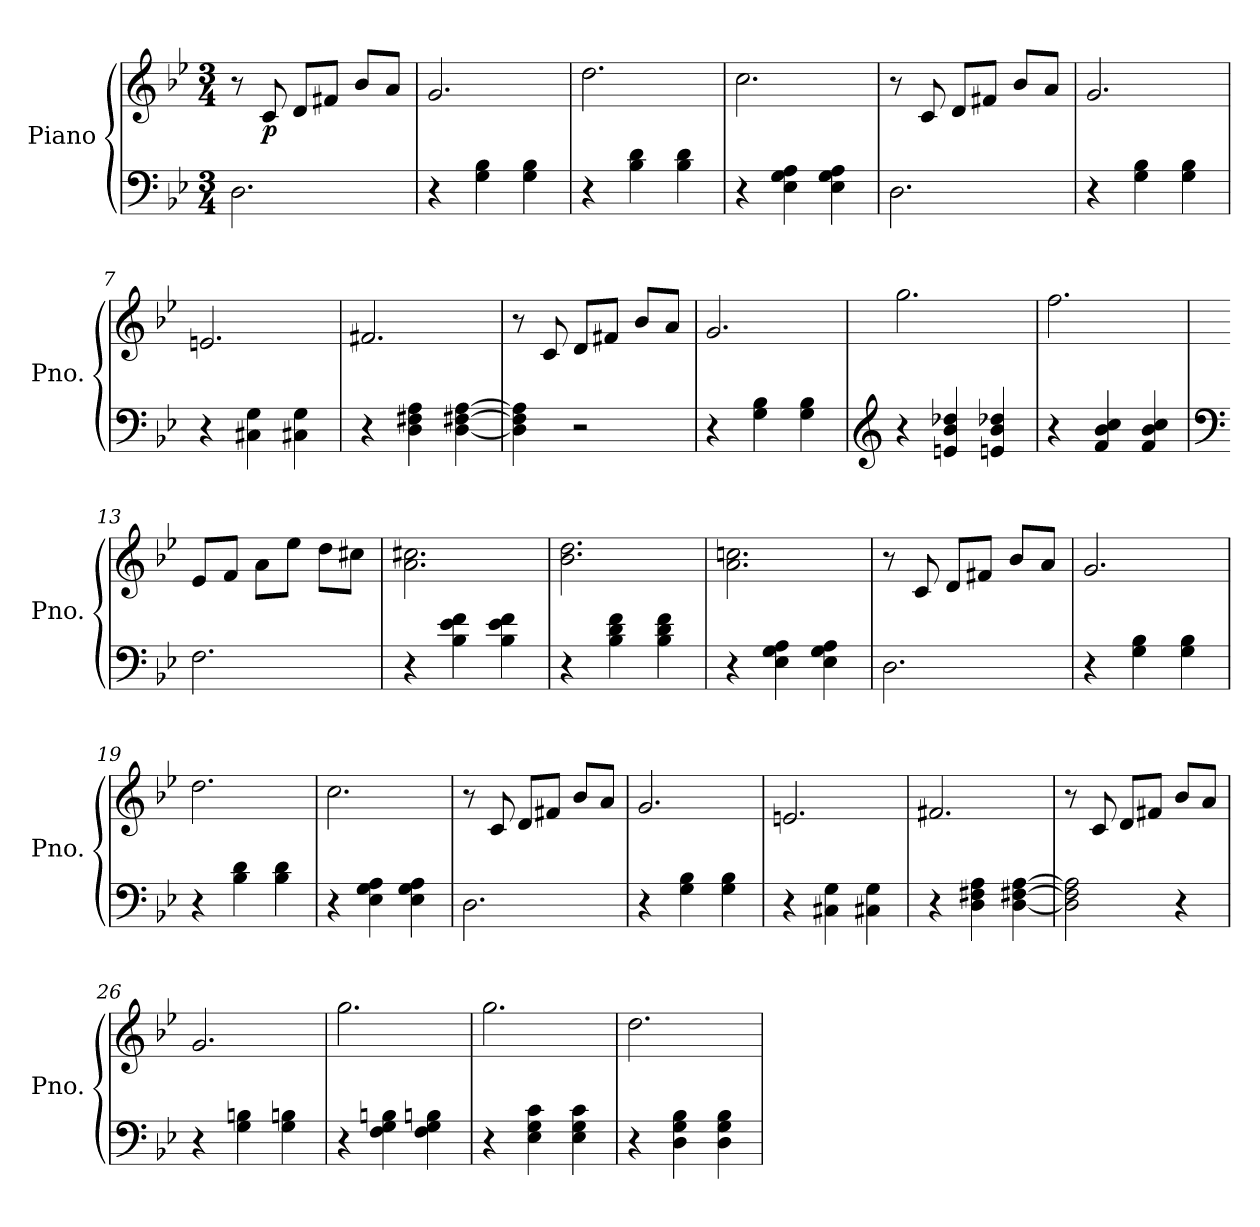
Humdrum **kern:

**kern	**kern	**dynam
*part1	*part1	*part1
*staff2	*staff1	*staff1/2
*I"Piano	*	*
*I'Pno.	*	*
*clefF4	*clefG2	*
*k[b-e-]	*k[b-e-]	*
*M3/4	*M3/4	*
=1	=1	=1
2.D\	8r	.
*	*MM100	*
!	!	!LO:DY:b
.	8c/	p
.	8d/L	.
.	8f#X/J	.
.	8b-/L	.
.	8a/J	.
=2	=2	=2
4r	2.g/	.
4G\ 4B-\	.	.
4G\ 4B-\	.	.
=3	=3	=3
4r	2.dd\	.
4B-\ 4d\	.	.
4B-\ 4d\	.	.
=4	=4	=4
4r	2.cc\	.
4E-\ 4G\ 4A\	.	.
4E-\ 4G\ 4A\	.	.
=5	=5	=5
2.D\	8r	.
.	8c/	.
.	8d/L	.
.	8f#X/J	.
.	8b-/L	.
.	8a/J	.
=6	=6	=6
4r	2.g/	.
4G\ 4B-\	.	.
4G\ 4B-\	.	.
=7	=7	=7
4r	2.en/	.
4C#X\ 4G\	.	.
4C#X\ 4G\	.	.
!!LO:LB:g=z
=8	=8	=8
4r	2.f#X/	.
4D\ 4F#X\ 4A\	.	.
[4D\ [4F#X\ [4A\	.	.
=9	=9	=9
4D\] 4F#\] 4A\]	8r	.
.	8c/	.
2r	8d/L	.
.	8f#X/J	.
.	8b-/L	.
.	8a/J	.
=10	=10	=10
4r	2.g/	.
4G\ 4B-\	.	.
4G\ 4B-\	.	.
=11	=11	=11
*clefG2	*	*
4r	2.gg\	.
4en/ 4b-/ 4dd-X/	.	.
4en/ 4b-/ 4dd-X/	.	.
=12	=12	=12
4r	2.ff\	.
4f/ 4b-/ 4cc/	.	.
4f/ 4b-/ 4cc/	.	.
=13	=13	=13
*clefF4	*	*
2.F\	8e-/L	.
.	8f/J	.
.	8a\L	.
.	8ee-\J	.
.	8dd\L	.
.	8cc#X\J	.
=14	=14	=14
4r	2.a\ 2.cc#X\	.
4B-\ 4e-\ 4f\	.	.
4B-\ 4e-\ 4f\	.	.
!!LO:LB:g=z
=15	=15	=15
4r	2.b-\ 2.dd\	.
4B-\ 4d\ 4f\	.	.
4B-\ 4d\ 4f\	.	.
=16	=16	=16
4r	2.a\ 2.ccn\	.
4E-\ 4G\ 4A\	.	.
4E-\ 4G\ 4A\	.	.
=17	=17	=17
2.D\	8r	.
.	8c/	.
.	8d/L	.
.	8f#X/J	.
.	8b-/L	.
.	8a/J	.
=18	=18	=18
4r	2.g/	.
4G\ 4B-\	.	.
4G\ 4B-\	.	.
=19	=19	=19
4r	2.dd\	.
4B-\ 4d\	.	.
4B-\ 4d\	.	.
=20	=20	=20
4r	2.cc\	.
4E-\ 4G\ 4A\	.	.
4E-\ 4G\ 4A\	.	.
=21	=21	=21
2.D\	8r	.
.	8c/	.
.	8d/L	.
.	8f#X/J	.
.	8b-/L	.
.	8a/J	.
=22	=22	=22
4r	2.g/	.
4G\ 4B-\	.	.
4G\ 4B-\	.	.
!!LO:LB:g=z
=23	=23	=23
4r	2.en/	.
4C#X\ 4G\	.	.
4C#X\ 4G\	.	.
=24	=24	=24
4r	2.f#X/	.
4D\ 4F#X\ 4A\	.	.
[4D\ [4F#X\ [4A\	.	.
=25	=25	=25
2D\] 2F#\] 2A\]	8r	.
.	8c/	.
.	8d/L	.
.	8f#X/J	.
4r	8b-/L	.
.	8a/J	.
=26	=26	=26
4r	2.g/	.
4G\ 4Bn\	.	.
4G\ 4Bn\	.	.
=27	=27	=27
4r	2.gg\	.
4F\ 4G\ 4Bn\	.	.
4F\ 4G\ 4Bn\	.	.
=28	=28	=28
4r	2.gg\	.
4E-\ 4G\ 4c\	.	.
4E-\ 4G\ 4c\	.	.
=29	=29	=29
4r	2.dd\	.
4D\ 4G\ 4B-\	.	.
4D\ 4G\ 4B-\	.	.
=	=	=
*-	*-	*-
